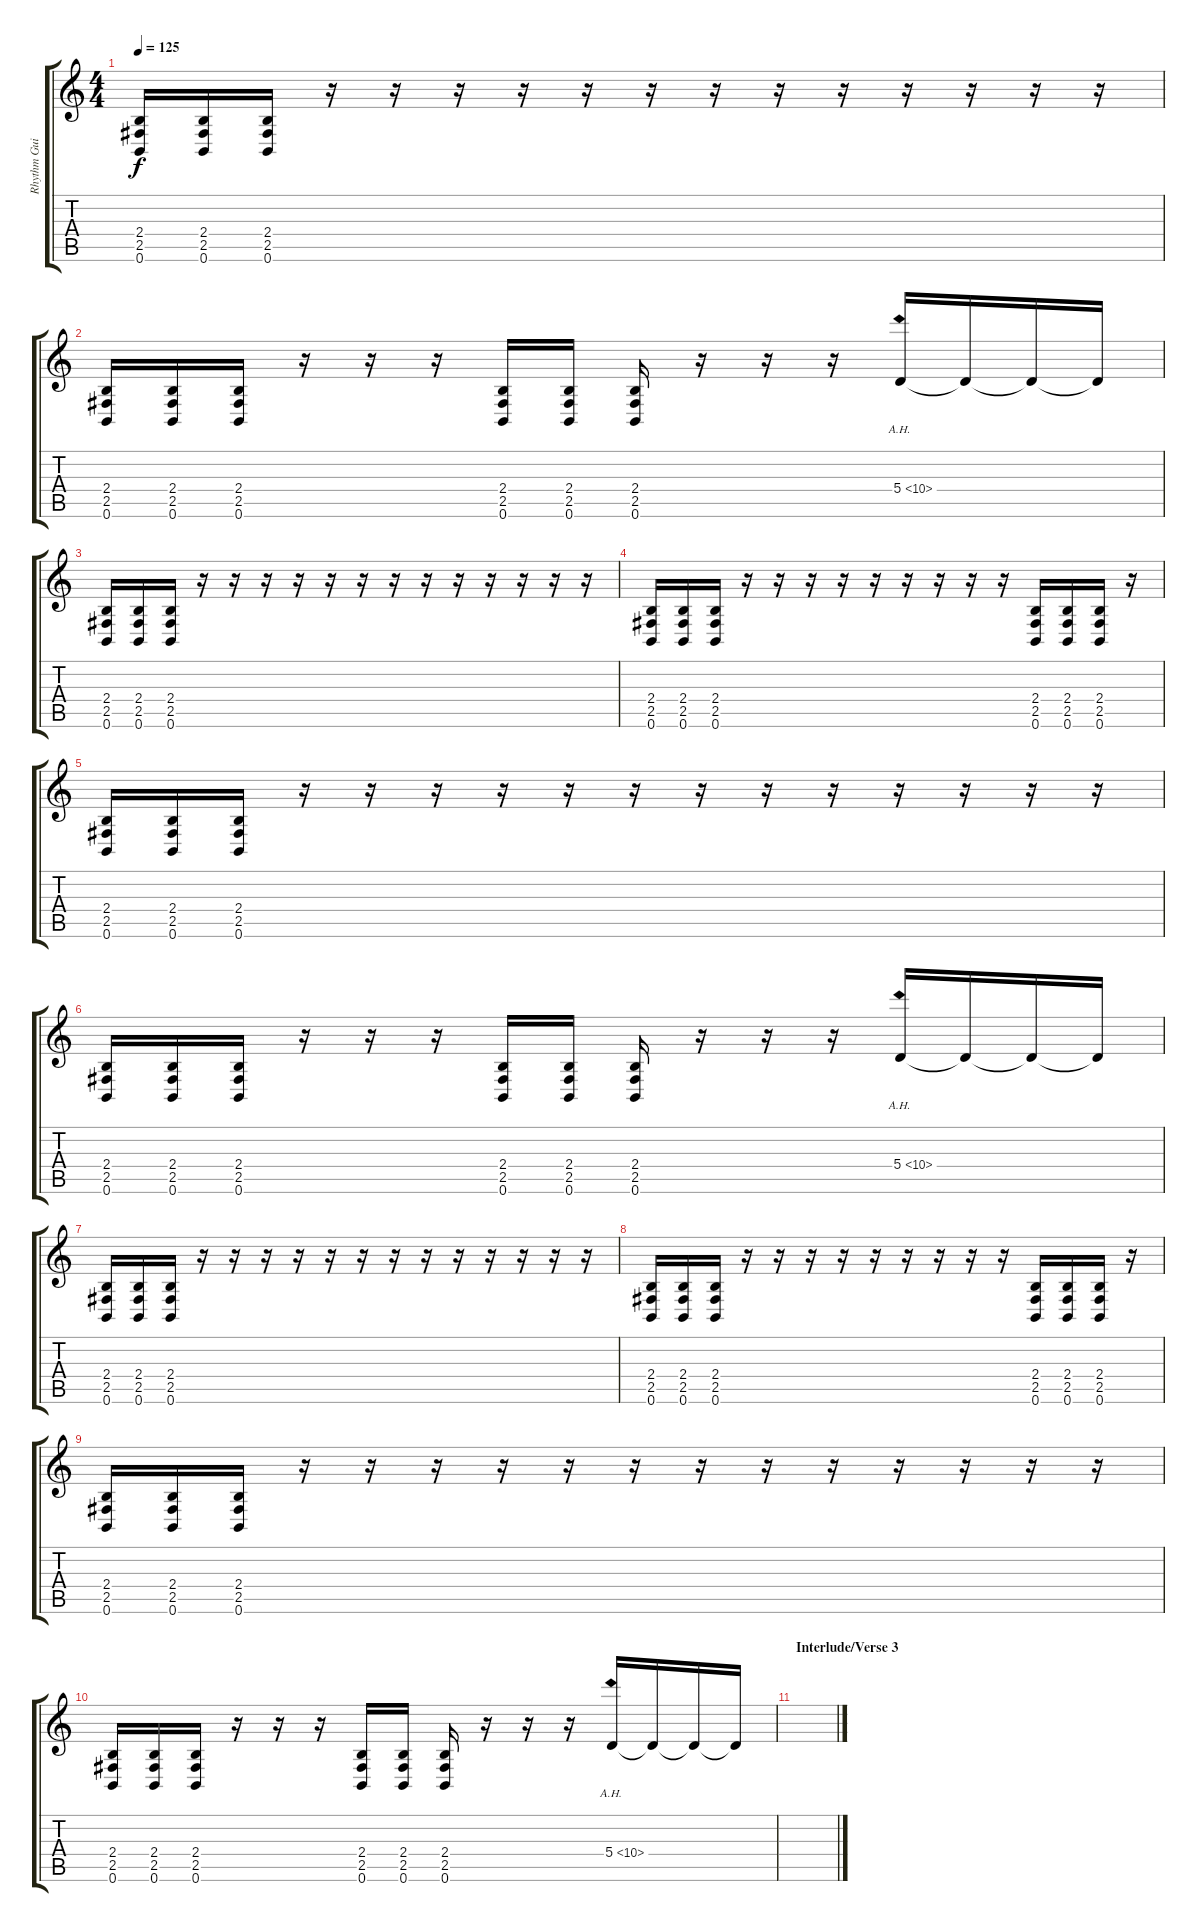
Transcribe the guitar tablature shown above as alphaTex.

\track ("Rhythm Guitar" "Rhythm Gui") {instrument distortionguitar}
\staff {score tabs}
\tuning (B3 Gb3 D3 A2 E2 B1) {hide}
\ts (4 4)
\tempo 125
\clef g2
\ks c
(2.4 2.5 0.6).16{dy f} (2.4 2.5 0.6).16 (2.4 2.5 0.6).16 r.16 r.16 r.16 r.16 r.16 r.16 r.16 r.16 r.16 r.16 r.16 r.16 r.16 |
(2.4 2.5 0.6).16 (2.4 2.5 0.6).16 (2.4 2.5 0.6).16 r.16 r.16 r.16 (2.4 2.5 0.6).16 (2.4 2.5 0.6).16 (2.4 2.5 0.6).16 r.16 r.16 r.16 5.4{ah 5}.16 5.4{t}.16 5.4{t}.16 5.4{t}.16 |
(2.4 2.5 0.6).16 (2.4 2.5 0.6).16 (2.4 2.5 0.6).16 r.16 r.16 r.16 r.16 r.16 r.16 r.16 r.16 r.16 r.16 r.16 r.16 r.16 |
(2.4 2.5 0.6).16 (2.4 2.5 0.6).16 (2.4 2.5 0.6).16 r.16 r.16 r.16 r.16 r.16 r.16 r.16 r.16 r.16 (2.4 2.5 0.6).16 (2.4 2.5 0.6).16 (2.4 2.5 0.6).16 r.16 |
(2.4 2.5 0.6).16 (2.4 2.5 0.6).16 (2.4 2.5 0.6).16 r.16 r.16 r.16 r.16 r.16 r.16 r.16 r.16 r.16 r.16 r.16 r.16 r.16 |
(2.4 2.5 0.6).16 (2.4 2.5 0.6).16 (2.4 2.5 0.6).16 r.16 r.16 r.16 (2.4 2.5 0.6).16 (2.4 2.5 0.6).16 (2.4 2.5 0.6).16 r.16 r.16 r.16 5.4{ah 5}.16 5.4{t}.16 5.4{t}.16 5.4{t}.16 |
(2.4 2.5 0.6).16 (2.4 2.5 0.6).16 (2.4 2.5 0.6).16 r.16 r.16 r.16 r.16 r.16 r.16 r.16 r.16 r.16 r.16 r.16 r.16 r.16 |
(2.4 2.5 0.6).16 (2.4 2.5 0.6).16 (2.4 2.5 0.6).16 r.16 r.16 r.16 r.16 r.16 r.16 r.16 r.16 r.16 (2.4 2.5 0.6).16 (2.4 2.5 0.6).16 (2.4 2.5 0.6).16 r.16 |
(2.4 2.5 0.6).16 (2.4 2.5 0.6).16 (2.4 2.5 0.6).16 r.16 r.16 r.16 r.16 r.16 r.16 r.16 r.16 r.16 r.16 r.16 r.16 r.16 |
(2.4 2.5 0.6).16 (2.4 2.5 0.6).16 (2.4 2.5 0.6).16 r.16 r.16 r.16 (2.4 2.5 0.6).16 (2.4 2.5 0.6).16 (2.4 2.5 0.6).16 r.16 r.16 r.16 5.4{ah 5}.16 5.4{t}.16 5.4{t}.16 5.4{t}.16 |
\section ("" "Interlude/Verse 3")
